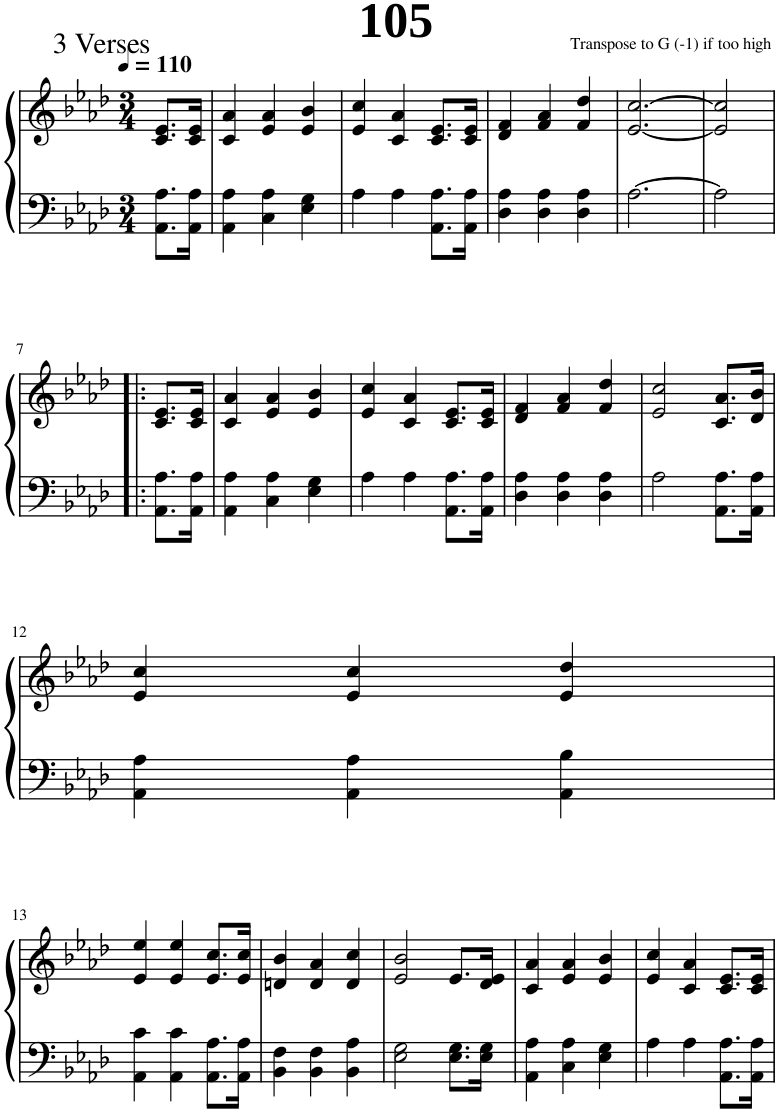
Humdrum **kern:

**kern	**kern
*part1	*part1
*staff2	*staff1
*I"Piano	*
*I'Pno.	*
*clefF4	*clefG2
*k[b-e-a-d-]	*k[b-e-a-d-]
*M3/4	*M3/4
*MM110	*MM110
=1	=1
8.AA-\ 8.A-\L	8.c/ 8.e-/L
16AA-\ 16A-\Jk	16c/ 16e-/Jk
=2	=2
4AA-\ 4A-\	4c/ 4a-/
4C\ 4A-\	4e-/ 4a-/
4E-\ 4G\	4e-/ 4b-/
=3	=3
4A-\	4e-/ 4cc/
4A-\	4c/ 4a-/
8.AA-\ 8.A-\L	8.c/ 8.e-/L
16AA-\ 16A-\Jk	16c/ 16e-/Jk
=4	=4
4D-\ 4A-\	4d-/ 4f/
4D-\ 4A-\	4f/ 4a-/
4D-\ 4A-\	4f/ 4dd-/
=5	=5
[2.A-\	[2.e-/ [2.cc/
=6	=6
2A-\]	2e-/] 2cc/]
!!LO:LB:g=z
=7!|:	=7!|:
8.AA-\ 8.A-\L	8.c/ 8.e-/L
16AA-\ 16A-\Jk	16c/ 16e-/Jk
=8	=8
4AA-\ 4A-\	4c/ 4a-/
4C\ 4A-\	4e-/ 4a-/
4E-\ 4G\	4e-/ 4b-/
=9	=9
4A-\	4e-/ 4cc/
4A-\	4c/ 4a-/
8.AA-\ 8.A-\L	8.c/ 8.e-/L
16AA-\ 16A-\Jk	16c/ 16e-/Jk
=10	=10
4D-\ 4A-\	4d-/ 4f/
4D-\ 4A-\	4f/ 4a-/
4D-\ 4A-\	4f/ 4dd-/
=11	=11
2A-\	2e-/ 2cc/
8.AA-\ 8.A-\L	8.c/ 8.a-/L
16AA-\ 16A-\Jk	16d-/ 16b-/Jk
!!LO:LB:g=z
=12	=12
4AA-\ 4A-\	4e-/ 4cc/
4AA-\ 4A-\	4e-/ 4cc/
4AA-\ 4B-\	4e-/ 4dd-/
!!LO:LB:g=z
=13	=13
4AA-\ 4c\	4e-/ 4ee-/
4AA-\ 4c\	4e-/ 4ee-/
8.AA-\ 8.A-\L	8.e-/ 8.cc/L
16AA-\ 16A-\Jk	16e-/ 16cc/Jk
=14	=14
4BB-\ 4F\	4dn/ 4b-/
4BB-\ 4F\	4d/ 4a-/
4BB-\ 4A-\	4d/ 4cc/
=15	=15
2E-\ 2G\	2e-/ 2b-/
8.E-\ 8.G\L	8.e-/L
16E-\ 16G\Jk	16d-/ 16e-/Jk
=16	=16
4AA-\ 4A-\	4c/ 4a-/
4C\ 4A-\	4e-/ 4a-/
4E-\ 4G\	4e-/ 4b-/
=17	=17
4A-\	4e-/ 4cc/
4A-\	4c/ 4a-/
8.AA-\ 8.A-\L	8.c/ 8.e-/L
16AA-\ 16A-\Jk	16c/ 16e-/Jk
=	=
*-	*-
